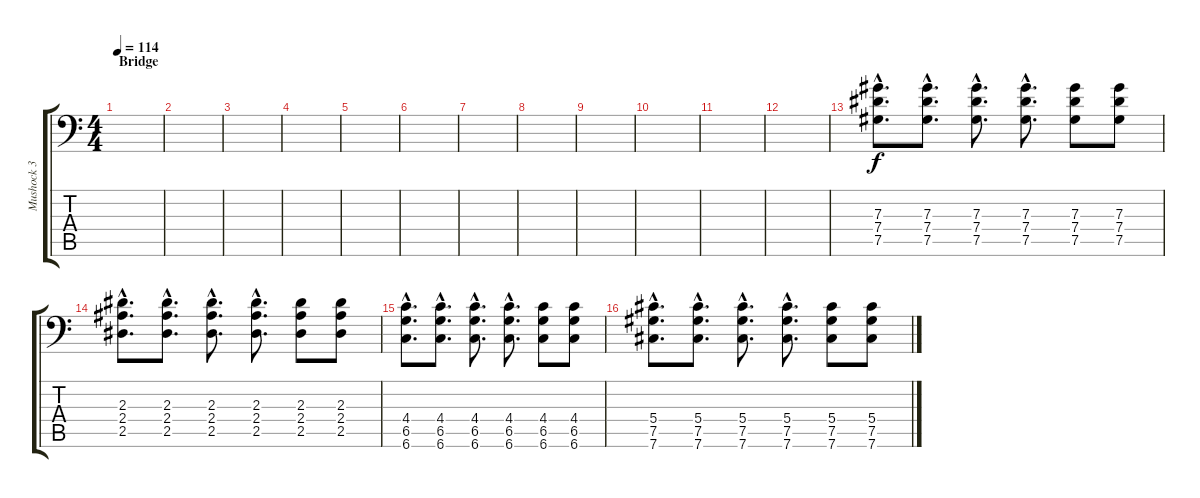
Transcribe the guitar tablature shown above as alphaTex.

\track ("Mushock 3" "Mushock 3") {instrument distortionguitar}
\staff {score tabs}
\tuning (Bb3 Gb3 Db3 Ab2 Db2 Gb1) {hide}
\ts (4 4)
\section ("" "Bridge")
\tempo 114
\clef f4
\ks c
|
|
|
|
|
|
|
|
|
|
|
|
(7.3{hac} 7.4{hac} 7.5{hac}).8{d} (7.3{hac} 7.4{hac} 7.5{hac}).8{d} (7.3{hac} 7.4{hac} 7.5{hac}).8{d} (7.3{hac} 7.4{hac} 7.5{hac}).8{d} (7.3 7.4 7.5).8 (7.3 7.4 7.5).8 |
(2.3{hac} 2.4{hac} 2.5{hac}).8{d} (2.3{hac} 2.4{hac} 2.5{hac}).8{d} (2.3{hac} 2.4{hac} 2.5{hac}).8{d} (2.3{hac} 2.4{hac} 2.5{hac}).8{d} (2.3 2.4 2.5).8 (2.3 2.4 2.5).8 |
(4.4{hac} 6.5{hac} 6.6{hac}).8{d} (4.4{hac} 6.5{hac} 6.6{hac}).8{d} (4.4{hac} 6.5{hac} 6.6{hac}).8{d} (4.4{hac} 6.5{hac} 6.6{hac}).8{d} (4.4 6.5 6.6).8 (4.4 6.5 6.6).8 |
(5.4{hac} 7.5{hac} 7.6{hac}).8{d} (5.4{hac} 7.5{hac} 7.6{hac}).8{d} (5.4{hac} 7.5{hac} 7.6{hac}).8{d} (5.4{hac} 7.5{hac} 7.6{hac}).8{d} (5.4 7.5 7.6).8 (5.4 7.5 7.6).8
